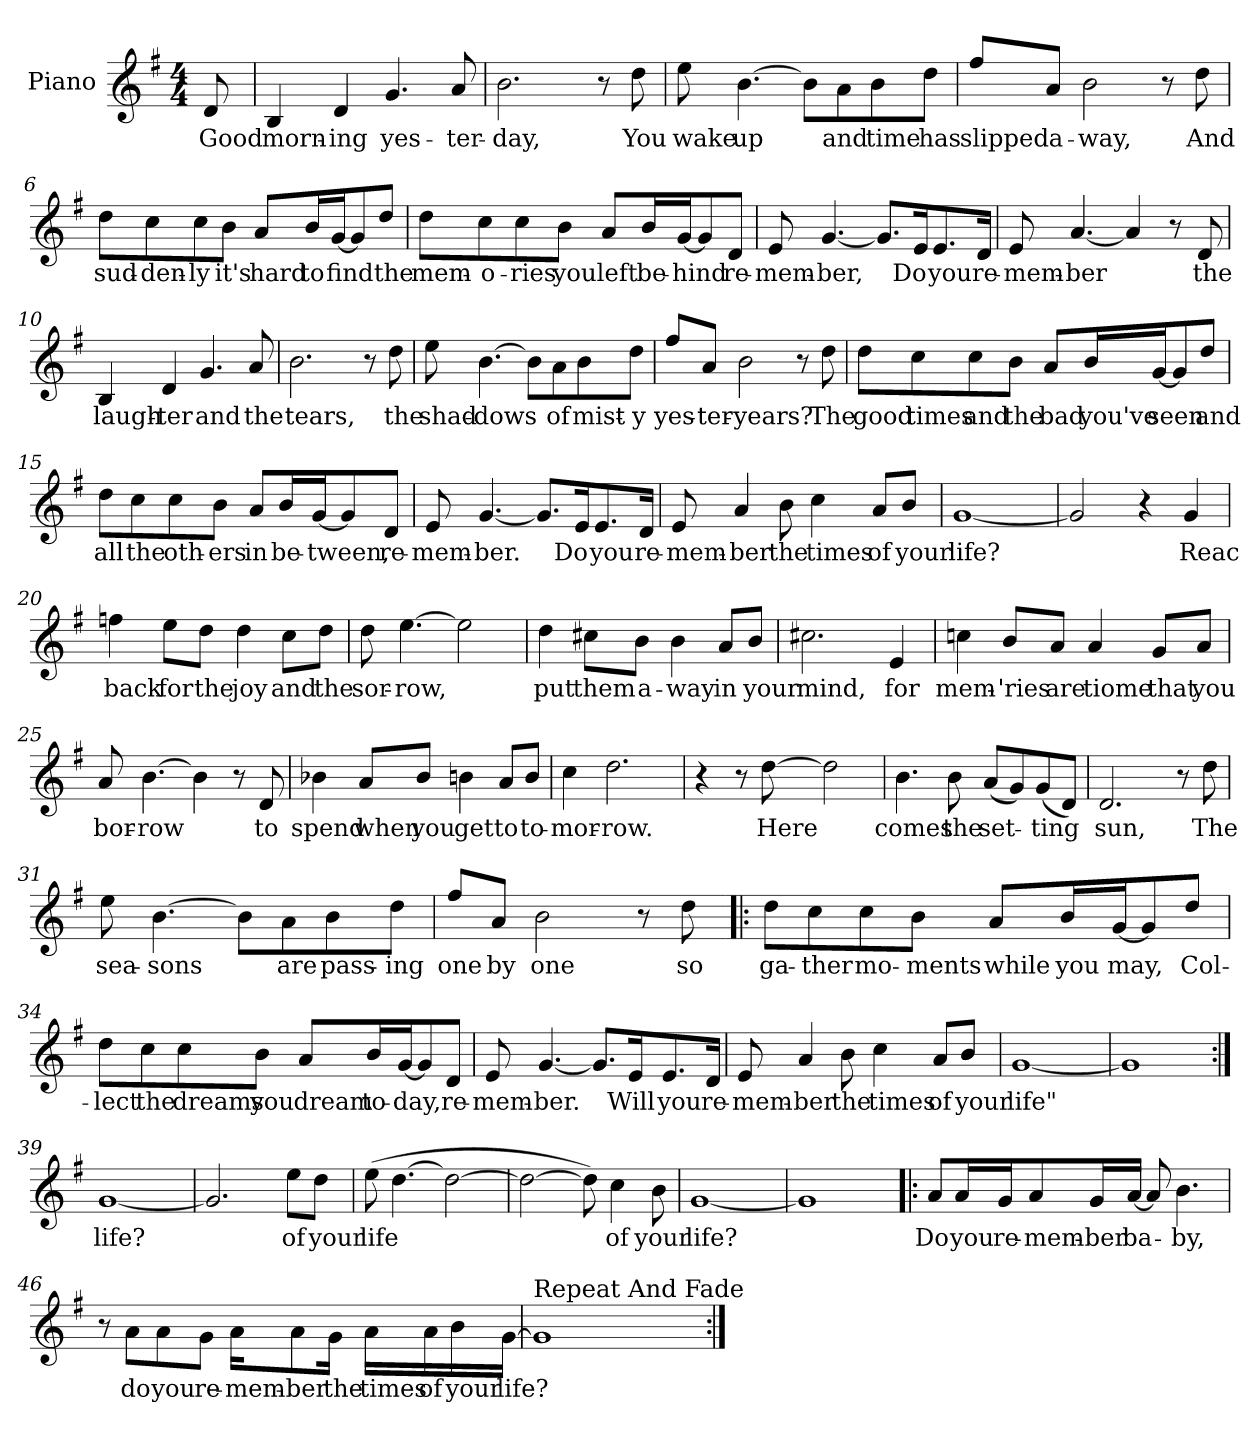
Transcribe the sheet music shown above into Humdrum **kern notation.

**kern	**text
*part1	*part1
*staff1	*staff1
*I"Piano	*
*I'Pno.	*
*clefG2	*
*k[f#]	*
*G:	*
*M4/4	*
=1	=1
8d/	Good
=2	=2
4B/	morn-
4d/	-ing
4.g/	yes-
8a/	-ter-
=3	=3
2.b\	-day,
8r	.
8dd\	You
=4	=4
8ee\	wake
[4.b\	up
8b\L]	.
8a\	and
8b\	time
8dd\J	has
!!LO:LB:g=z
=5	=5
8ff#/L	slipped
8a/J	a-
2b\	-way,
8r	.
8dd\	And
=6	=6
8dd\L	sud-
8cc\	-den-
8cc\	-ly
8b\J	it's
8a/L	hard
16b/L	to
[16g/J	find
8g/]	.
8dd/J	the
=7	=7
8dd\L	mem-
8cc\	-o-
8cc\	-ries
8b\J	you
8a/L	left
16b/L	be-
[16g/J	-hind
8g/]	.
8d/J	re-
!!LO:LB:g=z
=8	=8
8e/	-mem-
[4.g/	-ber,
8.g/L]	.
16e/K	Do
8.e/	you
16d/Jk	re-
=9	=9
8e/	-mem-
[4.a/	-ber
4a/]	.
8r	.
8d/	the
=10	=10
4B/	laugh-
4d/	-ter
4.g/	and
8a/	the
!!LO:LB:g=z
=11	=11
2.b\	tears,
8r	.
8dd\	the
=12	=12
8ee\	shad-
[4.b\	-dows
8b\L]	.
8a\	of
8b\	mist-
8dd\J	-y
=13	=13
8ff#/L	yes-
8a/J	-ter-
2b\	-years?
8r	.
8dd\	The
!!LO:LB:g=z
=14	=14
8dd\L	good
8cc\	times
8cc\	and
8b\J	the
8a/L	bad
16b/L	you've
[16g/J	seen
8g/]	.
8dd/J	and
=15	=15
8dd\L	all
8cc\	the
8cc\	oth-
8b\J	-ers
8a/L	in
16b/L	be-
[16g/J	-tween,
8g/]	.
8d/J	re-
!!LO:LB:g=z
=16	=16
8e/	-mem-
[4.g/	-ber.
8.g/L]	.
16e/K	Do
8.e/	you
16d/Jk	re-
=17	=17
8e/	-mem-
4a/	-ber
8b\	the
4cc\	times
8a/L	of
8b/J	your
=18	=18
[1g	life?
!!LO:LB:g=z
=19	=19
2g/]	.
4r	.
4g/	Reac
=20	=20
4ffn\	back
8ee\L	for
8dd\J	the
4dd\	joy
8cc\L	and
8dd\J	the
=21	=21
8dd\	sor-
[4.ee\	-row,
2ee\]	.
!!LO:LB:g=z
=22	=22
4dd\	put
8cc#X\L	them
8b\J	a-
4b\	-way
8a/L	in
8b/J	your
=23	=23
2.cc#X\	mind,
4e/	for
=24	=24
4ccn\	mem-
8b/L	-'ries
8a/J	are
4a/	tiome
8g/L	that
8a/J	you
!!LO:PB:g=z
=25	=25
8a/	bor-
[4.b\	-row
4b\]	.
8r	.
8d/	to
=26	=26
4b-X\	spend
8a/L	when
8b-/J	you
4bn\	get
8a/L	to
8b/J	to-
=27	=27
4cc\	-mor-
2.dd\	-row.
=28	=28
4r	.
8r	.
[8dd\	Here
2dd\]	.
!!LO:LB:g=z
=29	=29
4.b\	comes
8b\	the
(8a/L	set-
8g/)	.
(8g/	-ting
8d/J)	.
=30	=30
2.d/	sun,
8r	.
8dd\	The
=31	=31
8ee\	sea-
[4.b\	-sons
8b\L]	.
8a\	are
8b\	pass-
8dd\J	-ing
=32	=32
8ff#/L	one
8a/J	by
2b\	one
8r	.
8dd\	so
!!LO:LB:g=z
=33!|:	=33!|:
8dd\L	ga-
8cc\	-ther
8cc\	mo-
8b\J	-ments
8a/L	while
16b/L	you
[16g/J	may,
8g/]	.
8dd/J	Col-
=34	=34
8dd\L	-lect
8cc\	the
8cc\	dreams
8b\J	you
8a/L	dream
16b/L	to-
[16g/J	-day,
8g/]	.
8d/J	re-
!!LO:LB:g=z
=35	=35
8e/	-mem-
[4.g/	-ber.
8.g/L]	.
16e/K	Will
8.e/	you
16d/Jk	re-
=36	=36
8e/	-mem-
4a/	-ber
8b\	the
4cc\	times
8a/L	of
8b/J	your
!!LO:LB:g=z
=37	=37
[1g	life"
=38	=38
1g]	.
=39:|!	=39:|!
[1g	life?
=40	=40
2.g/]	.
8ee\L	of
8dd\J	your
!!LO:LB:g=z
=41	=41
(8ee\	life
[4.dd\	.
2dd\_	.
=42	=42
2dd\_	.
8dd\])	.
4cc\	of
8b\	your
=43	=43
[1g	life?
=44	=44
1g]	.
!!LO:LB:g=z
=45!|:	=45!|:
8a/L	Do
16a/L	you
16g/J	re-
8a/	-mem-
16g/L	-ber
[16a/JJ	ba-
8a/]	.
4.b\	-by,
=46	=46
8r	.
8a\L	do
8a\	you
8g\J	re-
16a\KL	-mem-
8a\	-ber
16g\Jk	the
16a\LL	times
16a\	of
16b\	your
[16g\JJ	life?
=47	=47
!LO:TX:a:t=Repeat And Fade	!
1g]	.
=:|!	=:|!
*-	*-
